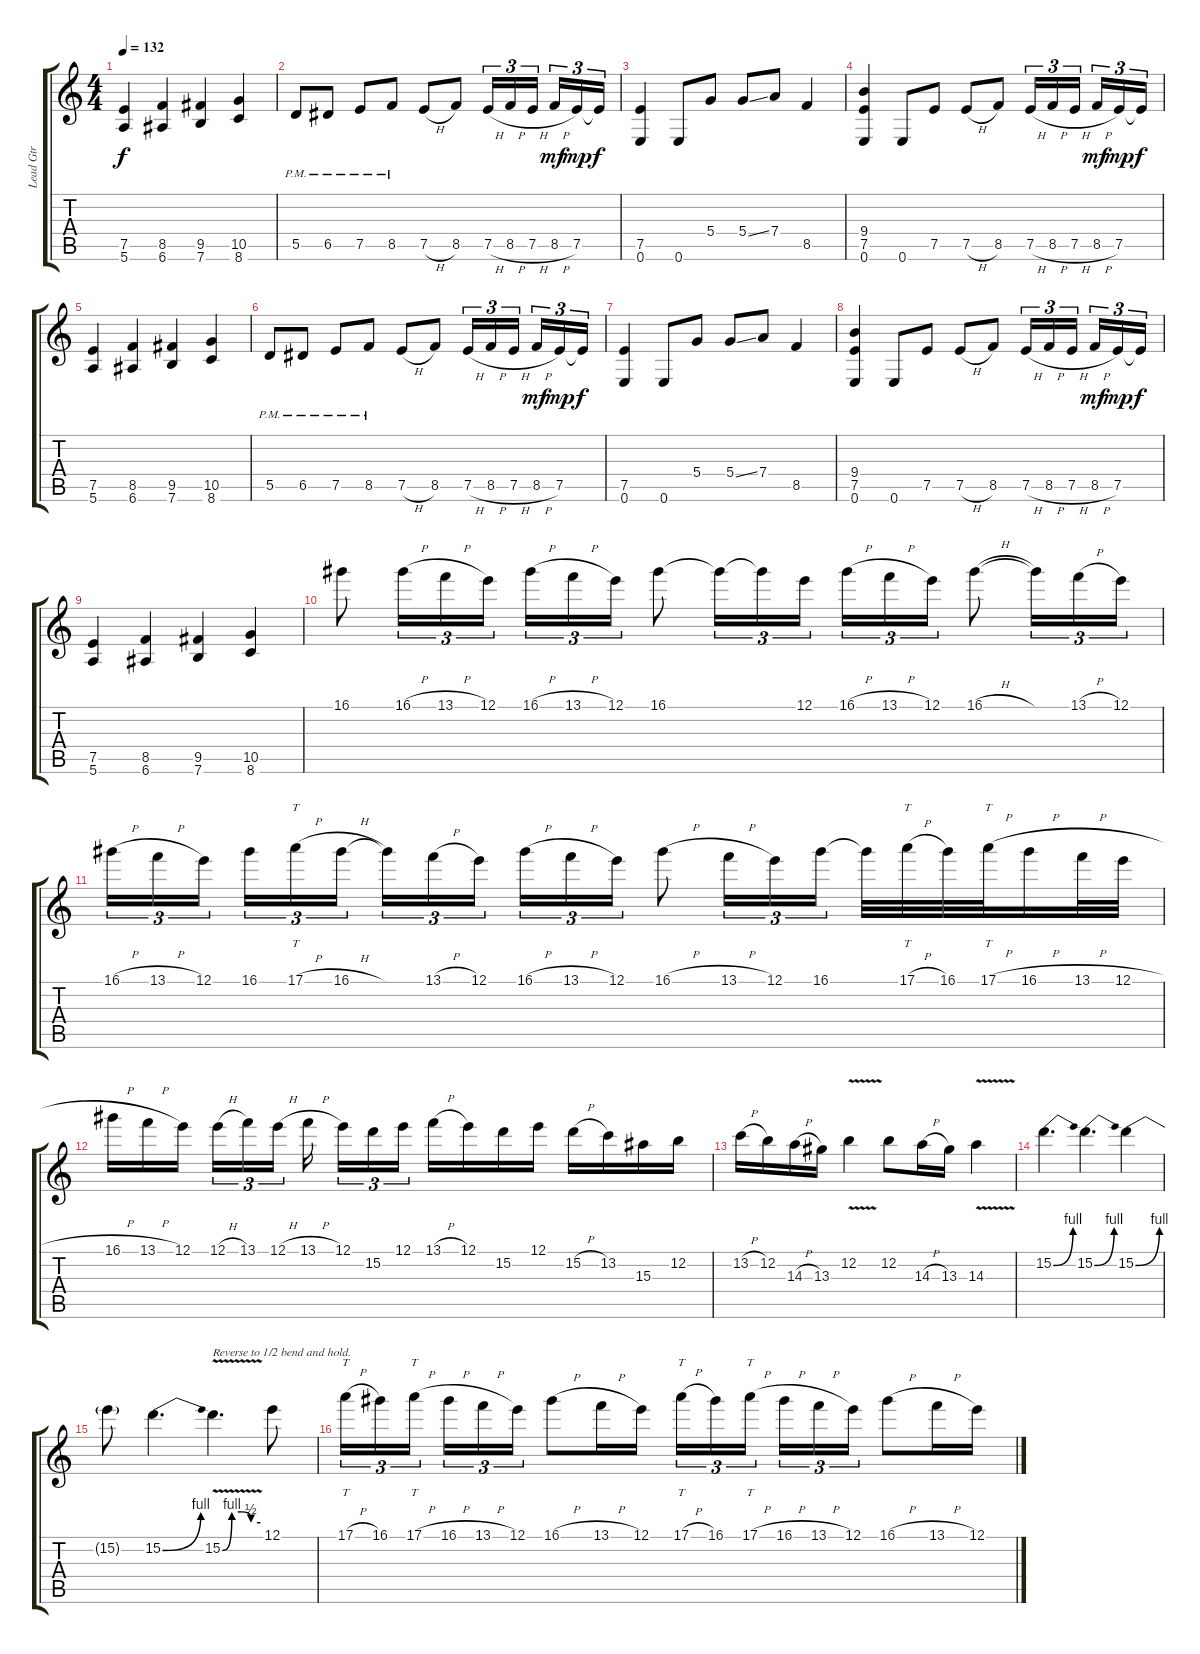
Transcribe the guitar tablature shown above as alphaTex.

\track ("Lead Gtr" "Lead Gtr") {instrument distortionguitar}
\staff {score tabs}
\tuning (E4 B3 G3 D3 A2 E2) {hide}
\ts (4 4)
\tempo 132
\clef g2
\ks c
(7.5 5.6).4{dy f} (8.5 6.6).4 (9.5 7.6).4 (10.5 8.6).4 |
5.5{pm}.8 6.5{pm}.8 7.5{pm}.8 8.5{pm}.8 7.5{h}.8 8.5.8 7.5{h}.16{tu (3 2)} 8.5{h}.16{tu (3 2)} 7.5{h}.16{tu (3 2) beam splitsecondary} 8.5{h}.16{tu (3 2) dy mf} 7.5.16{tu (3 2) dy mp} 7.5{t}.16{tu (3 2) dy f} |
(7.5 0.6).4 0.6.8 5.4.8 5.4{ss}.8 7.4.8 8.5.4 |
(9.4 7.5 0.6).4 0.6.8 7.5.8 7.5{h}.8 8.5.8 7.5{h}.16{tu (3 2)} 8.5{h}.16{tu (3 2)} 7.5{h}.16{tu (3 2) beam splitsecondary} 8.5{h}.16{tu (3 2) dy mf} 7.5.16{tu (3 2) dy mp} 7.5{t}.16{tu (3 2) dy f} |
(7.5 5.6).4 (8.5 6.6).4 (9.5 7.6).4 (10.5 8.6).4 |
5.5{pm}.8 6.5{pm}.8 7.5{pm}.8 8.5{pm}.8 7.5{h}.8 8.5.8 7.5{h}.16{tu (3 2)} 8.5{h}.16{tu (3 2)} 7.5{h}.16{tu (3 2) beam splitsecondary} 8.5{h}.16{tu (3 2) dy mf} 7.5.16{tu (3 2) dy mp} 7.5{t}.16{tu (3 2) dy f} |
(7.5 0.6).4 0.6.8 5.4.8 5.4{ss}.8 7.4.8 8.5.4 |
(9.4 7.5 0.6).4 0.6.8 7.5.8 7.5{h}.8 8.5.8 7.5{h}.16{tu (3 2)} 8.5{h}.16{tu (3 2)} 7.5{h}.16{tu (3 2) beam splitsecondary} 8.5{h}.16{tu (3 2) dy mf} 7.5.16{tu (3 2) dy mp} 7.5{t}.16{tu (3 2) dy f} |
(7.5 5.6).4 (8.5 6.6).4 (9.5 7.6).4 (10.5 8.6).4 |
16.1.8 16.1{h}.16{tu (3 2)} 13.1{h}.16{tu (3 2)} 12.1.16{tu (3 2)} 16.1{h}.16{tu (3 2)} 13.1{h}.16{tu (3 2)} 12.1.16{tu (3 2)} 16.1.8 16.1{t}.16{tu (3 2)} 16.1{t}.16{tu (3 2)} 12.1.16{tu (3 2) beam splitsecondary} 16.1{h}.16{tu (3 2)} 13.1{h}.16{tu (3 2)} 12.1.16{tu (3 2)} 16.1{h}.8 16.1{t}.16{tu (3 2)} 13.1{h}.16{tu (3 2)} 12.1.16{tu (3 2)} |
16.1{h}.16{tu (3 2)} 13.1{h}.16{tu (3 2)} 12.1.16{tu (3 2) beam splitsecondary} 16.1.16{tu (3 2)} 17.1{h}.16{tt tu (3 2)} 16.1{h}.16{tu (3 2)} 16.1{t}.16{tu (3 2)} 13.1{h}.16{tu (3 2)} 12.1.16{tu (3 2) beam splitsecondary} 16.1{h}.16{tu (3 2)} 13.1{h}.16{tu (3 2)} 12.1.16{tu (3 2)} 16.1{h}.8 13.1{h}.16{tu (3 2)} 12.1.16{tu (3 2)} 16.1.16{tu (3 2)} 16.1{t}.32 17.1{h}.32{tt} 16.1.32 17.1{h}.32{tt} 16.1{h}.16 13.1{h}.32 12.1{h}.32 |
16.1{h}.16 13.1{h}.16 12.1.16{beam splitsecondary} 12.1{h}.16{tu (3 2)} 13.1.16{tu (3 2)} 12.1{h}.16{tu (3 2) beam splitsecondary} 13.1{h}.16{beam splitsecondary} 12.1.16{tu (3 2)} 15.2.16{tu (3 2)} 12.1.16{tu (3 2)} 13.1{h}.16 12.1.16 15.2.16 12.1.16 15.2{h}.16 13.2.16 15.3.16 12.2.16 |
13.2{h}.16 12.2.16 14.3{h}.16 13.3.16 12.2{v}.4 12.2.8 14.3{h}.16 13.3.16 14.3{v}.4 |
15.2{be (bend 0 0 60 4)}.4{d} 15.2{be (bend 0 0 60 4)}.4{d} 15.2{be (bend 0 0 60 4)}.4 |
15.2{t}.8 15.2{be (bend 0 0 60 4)}.4{d} 15.2{be (custom 0 0 15 4 30 4 45 2 60 2) v}.4{d txt "Reverse to 1/2 bend and hold."} 12.1.8 |
17.1{h}.16{tt tu (3 2)} 16.1.16{tu (3 2)} 17.1{h}.16{tt tu (3 2) beam splitsecondary} 16.1{h}.16{tu (3 2)} 13.1{h}.16{tu (3 2)} 12.1.16{tu (3 2)} 16.1{h}.8 13.1{h}.16 12.1.16 17.1{h}.16{tt tu (3 2)} 16.1.16{tu (3 2)} 17.1{h}.16{tt tu (3 2) beam splitsecondary} 16.1{h}.16{tu (3 2)} 13.1{h}.16{tu (3 2)} 12.1.16{tu (3 2)} 16.1{h}.8 13.1{h}.16 12.1.16
